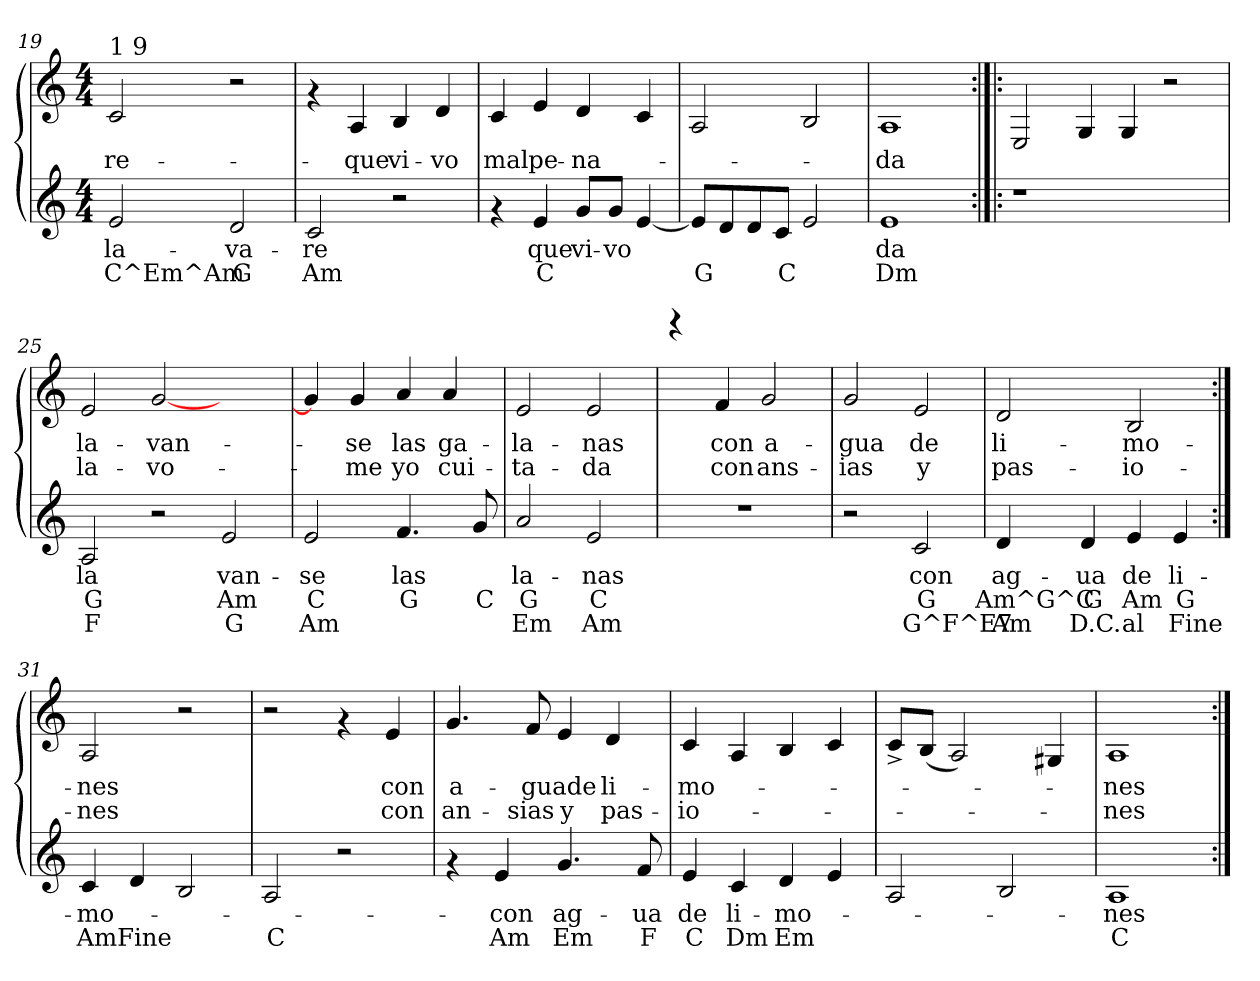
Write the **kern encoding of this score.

**kern	**text	**text	**text	**kern	**text	**text
*part2	*part2	*part2	*part2	*part1	*part1	*part1
*staff2	*staff2	*staff2	*staff2	*staff1	*staff1	*staff1
!!LO:LB:g=z
*clefG2	*	*	*	*clefG2	*	*
*k[]	*	*	*	*k[]	*	*
*C:	*	*	*	*C:	*	*
*M4/4	*	*	*	*M4/4	*	*
=19	=19	=19	=19	=19	=19	=19
!	!	!	!	!LO:TX:a:t=1 9	!	!
!	!LO:LY:b	!LO:LY:b	!	!	!LO:LY:b	!
2e/	la-	C^Em^Am	.	2c/	-re-	.
!	!LO:LY:b	!LO:LY:b	!	!	!	!
2d/	-va-	G	.	2r	.	.
=20	=20	=20	=20	=20	=20	=20
!	!LO:LY:b	!LO:LY:b	!	!	!	!
2c/	-re	Am	.	4rf	.	.
!	!	!	!	!	!LO:LY:b	!
.	.	.	.	4A/	-que	.
!	!	!	!	!	!LO:LY:b	!
2r	.	.	.	4B/	vi-	.
!	!	!	!	!	!LO:LY:b	!
.	.	.	.	4d/	-vo	.
=21	=21	=21	=21	=21	=21	=21
!	!	!	!	!	!LO:LY:b	!
4rf	.	.	.	4c/	mal	.
!	!LO:LY:b	!LO:LY:b	!	!	!LO:LY:b	!
4e/	que	C	.	4e/	pe-	.
!	!LO:LY:b	!	!	!	!LO:LY:b	!
8g/L	vi-	.	.	4d/	-na-	.
!	!LO:LY:b	!	!	!	!	!
8g/J	-vo	.	.	.	.	.
[<4e/	.	.	.	4c/	.	.
=22	=22	=22	=22	=22	=22	=22
!	!	!LO:LY:b	!	!	!	!
8e/L]	.	G	.	2A/	.	.
8d/	.	.	.	.	.	.
8d/	.	.	.	.	.	.
!	!	!LO:LY:b	!	!	!	!
8c/J	.	C	.	.	.	.
2e/	.	.	.	2B/	.	.
=23	=23	=23	=23	=23	=23	=23
!	!LO:LY:b	!LO:LY:b	!	!	!LO:LY:b	!
1e	da	Dm	.	1A	-da	.
=24:|!|:	=24:|!|:	=24:|!|:	=24:|!|:	=24:|!|:	=24:|!|:	=24:|!|:
1r	.	.	.	2E/	.	.
.	.	.	.	4G/	.	.
.	.	.	.	4G/	.	.
2ryy	.	.	.	2r	.	.
!!LO:LB:g=z
=25	=25	=25	=25	=25	=25	=25
!	!LO:LY:b	!LO:LY:b	!LO:LY:b	!	!LO:LY:b	!LO:LY:b
2A/	la	G	F	2e/	la-	la-
!	!	!	!	!	!LO:LY:b	!LO:LY:b
2r	.	.	.	[2g/	-van-	-vo-
!	!LO:LY:b	!LO:LY:b	!LO:LY:b	!	!	!
2e/	van-	Am	G	2ryy	.	.
=26	=26	=26	=26	=26	=26	=26
!	!LO:LY:b	!LO:LY:b	!LO:LY:b	!	!	!
2e/	-se	C	Am	4g/]	.	.
!	!	!	!	!	!LO:LY:b	!LO:LY:b
.	.	.	.	4g/	-se	-me
!	!LO:LY:b	!LO:LY:b	!	!	!LO:LY:b	!LO:LY:b
4.f/	las	G	.	4a/	las	yo
!	!	!	!	!	!LO:LY:b	!LO:LY:b
.	.	.	.	4a/	ga-	cui-
!	!	!LO:LY:b	!	!	!	!
8g/	.	C	.	.	.	.
=27	=27	=27	=27	=27	=27	=27
!	!LO:LY:b	!LO:LY:b	!LO:LY:b	!	!LO:LY:b	!LO:LY:b
2a/	-la-	G	Em	2e/	-la-	-ta-
!	!LO:LY:b	!LO:LY:b	!LO:LY:b	!	!LO:LY:b	!LO:LY:b
2e/	-nas	C	Am	2e/	-nas	-da
=28	=28	=28	=28	=28	=28	=28
1r	.	.	.	4rfff	.	.
!	!	!	!	!	!LO:LY:b	!LO:LY:b
.	.	.	.	4f/	con	con
!	!	!	!	!	!LO:LY:b	!LO:LY:b
.	.	.	.	2g/	a-	ans-
=29	=29	=29	=29	=29	=29	=29
!	!	!	!	!	!LO:LY:b	!LO:LY:b
2r	.	.	.	2g/	-gua	-ias
!	!LO:LY:b	!LO:LY:b	!LO:LY:b	!	!LO:LY:b	!LO:LY:b
2c/	con	G	G^F^E7	2e/	de	y
=30	=30	=30	=30	=30	=30	=30
!	!LO:LY:b	!LO:LY:b	!LO:LY:b	!	!LO:LY:b	!LO:LY:b
4d/	ag-	Am^G^C	Am	2d/	li-	pas-
!	!LO:LY:b	!LO:LY:b	!LO:LY:b	!	!	!
4d/	-ua	G	D.C.	.	.	.
!	!LO:LY:b	!LO:LY:b	!LO:LY:b	!	!LO:LY:b	!LO:LY:b
4e/	de	Am	al	2B/	-mo-	-io-
!	!LO:LY:b	!LO:LY:b	!LO:LY:b	!	!	!
4e/	li-	G	Fine	.	.	.
=31:|!	=31:|!	=31:|!	=31:|!	=31:|!	=31:|!	=31:|!
!	!LO:LY:b	!LO:LY:b	!	!	!LO:LY:b	!LO:LY:b
4c/	-mo-	AmFine	.	2A/	-nes	-nes
4d/	.	.	.	.	.	.
2B/	.	.	.	2r	.	.
=32	=32	=32	=32	=32	=32	=32
!	!	!LO:LY:b	!	!	!	!
2A/	.	C	.	2r	.	.
2r	.	.	.	4rf	.	.
!	!	!	!	!	!LO:LY:b	!LO:LY:b
.	.	.	.	4e/	con	con
=33	=33	=33	=33	=33	=33	=33
!	!	!	!	!	!LO:LY:b	!LO:LY:b
4rf	.	.	.	4.g/	a-	an-
!	!LO:LY:b	!LO:LY:b	!	!	!	!
4e/	con	Am	.	.	.	.
!	!	!	!	!	!LO:LY:b	!LO:LY:b
.	.	.	.	8f/	-guade	-sias
!	!LO:LY:b	!LO:LY:b	!	!	!	!LO:LY:b
4.g/	ag-	Em	.	4e/	.	y
!	!	!	!	!	!LO:LY:b	!LO:LY:b
.	.	.	.	4d/	li-	pas-
!	!LO:LY:b	!LO:LY:b	!	!	!	!
8f/	-ua	F	.	.	.	.
=34	=34	=34	=34	=34	=34	=34
!	!LO:LY:b	!LO:LY:b	!	!	!LO:LY:b	!LO:LY:b
4e/	de	C	.	4c/	-mo-	-io-
!	!LO:LY:b	!LO:LY:b	!	!	!	!
4c/	li-	Dm	.	4A/	.	.
!	!LO:LY:b	!LO:LY:b	!	!	!	!
4d/	-mo-	Em	.	4B/	.	.
4e/	.	.	.	4c/	.	.
=35	=35	=35	=35	=35	=35	=35
2A/	.	.	.	8c^</L	.	.
.	.	.	.	(>8B/J	.	.
.	.	.	.	2A/)	.	.
2B/	.	.	.	.	.	.
.	.	.	.	4G#X/	.	.
=36	=36	=36	=36	=36	=36	=36
!	!LO:LY:b	!LO:LY:b	!	!	!LO:LY:b	!LO:LY:b
1A	-nes	C	.	1A	-nes	-nes
=:|!	=:|!	=:|!	=:|!	=:|!	=:|!	=:|!
*-	*-	*-	*-	*-	*-	*-
